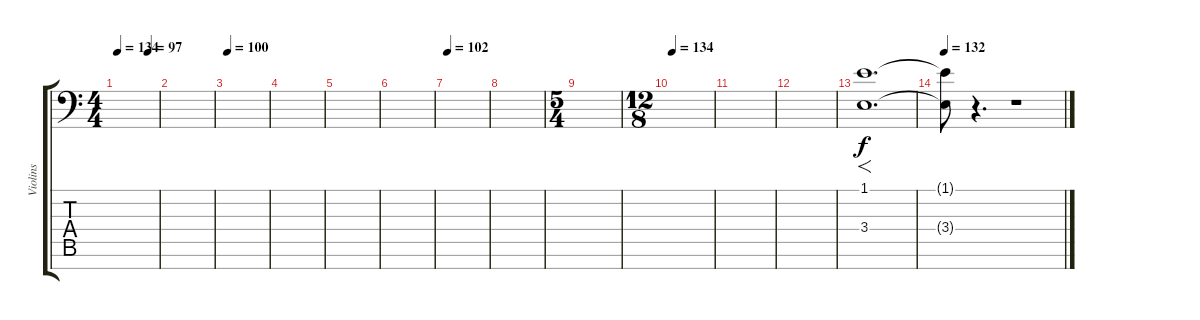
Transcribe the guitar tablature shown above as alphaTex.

\track ("Violins" "Violins") {instrument stringensemble1}
\staff {score tabs}
\tuning (Eb4 Bb3 Gb3 Db3 Ab2 Db2 Ab1) {hide}
\ts (4 4)
\tempo 134
\tempo (97 0.75)
\tempo 134
\clef f4
\ks c
|
|
\tempo 100
|
|
|
|
\tempo 102
|
|
\ts (5 4)
|
\ts (12 8)
\tempo 134
|
|
|
(1.1 3.4).1{f d} |
\tempo 132
(1.1{t} 3.4{t}).8 r.4{d} r.1
